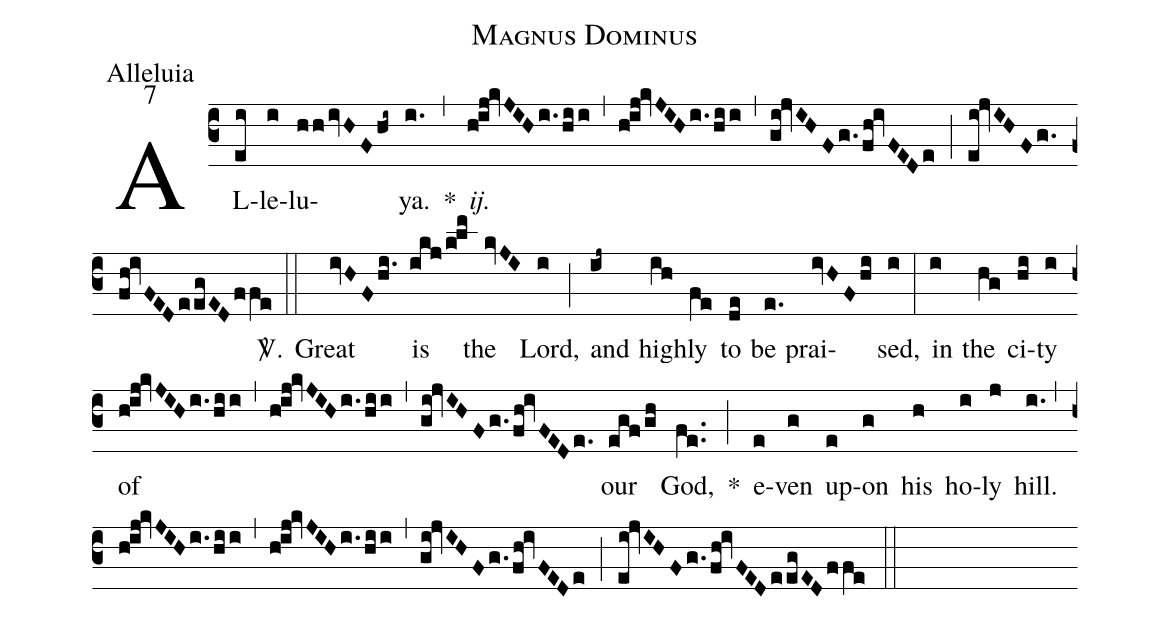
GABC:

name:Magnus Dominus;
office-part:Alleluia;
mode:7;
%%
(c3) AL(ei)le(i)lu(hh/ivHF/hi~)ya.(i.) *(,) <i>ij.</i>(h!ij!kvJIH/i./hii) (,) (h!ij!kvJIHi./hii) (,) (gi!jvIHFg./fh!ivFEDe) (;) (ei!jvIHFg./fh!ivFED/eegED/ffe) <sp>V/</sp>.(::) Great(ivHF/hi.) is(ikj/k!lm) the(kvJI) Lord,(i) (;) and(ij~) high(ih)ly(fe) to(de) be(e.) prai(ivHF/hi)sed,(i) (:) in(i) the(hg) ci(hi)ty(i) of(h!ij!kvJIH/i./hii) (,) (h!ij!kvJIHi./hii) (,) (gi!jvIHF/g./fh!ivFEDe.) our(egf/gh) God,(fe..) *(;) e(e)ven(g) up(e)on(g) his(h) ho(i)ly(j) hill.(i.) (,) (h!ij!kvJIH/i./hii) (,) (h!ij!kvJIHi./hii) (,) (gi!jvIHFg./fh!ivFEDe) (;) (ei!jvIHFg./fh!ivFED/eegED/ffe) (::)
